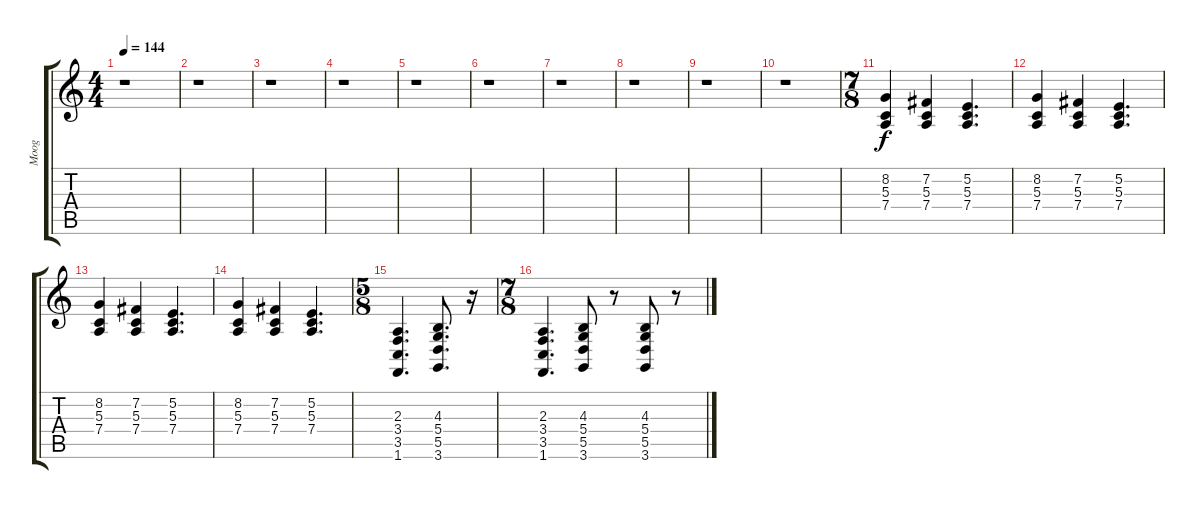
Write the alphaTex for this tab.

\track ("Moog" "Moog") {instrument lead2sawtooth}
\staff {score tabs}
\tuning (E4 B3 G3 D3 A2 E2) {hide}
\ts (4 4)
\tempo 144
\clef g2
\ks c
r.1{dy f} |
r.1 |
r.1 |
r.1 |
r.1 |
r.1 |
r.1 |
r.1 |
r.1 |
r.1 |
\ts (7 8)
(8.2 5.3 7.4).4 (7.2 5.3 7.4).4 (5.2 5.3 7.4).4{d} |
(8.2 5.3 7.4).4 (7.2 5.3 7.4).4 (5.2 5.3 7.4).4{d} |
(8.2 5.3 7.4).4 (7.2 5.3 7.4).4 (5.2 5.3 7.4).4{d} |
(8.2 5.3 7.4).4 (7.2 5.3 7.4).4 (5.2 5.3 7.4).4{d} |
\ts (5 8)
(2.3 3.4 3.5 1.6).4{d} (4.3 5.4 5.5 3.6).8{d} r.16 |
\ts (7 8)
(2.3 3.4 3.5 1.6).4{d} (4.3 5.4 5.5 3.6).8 r.8 (4.3 5.4 5.5 3.6).8 r.8
